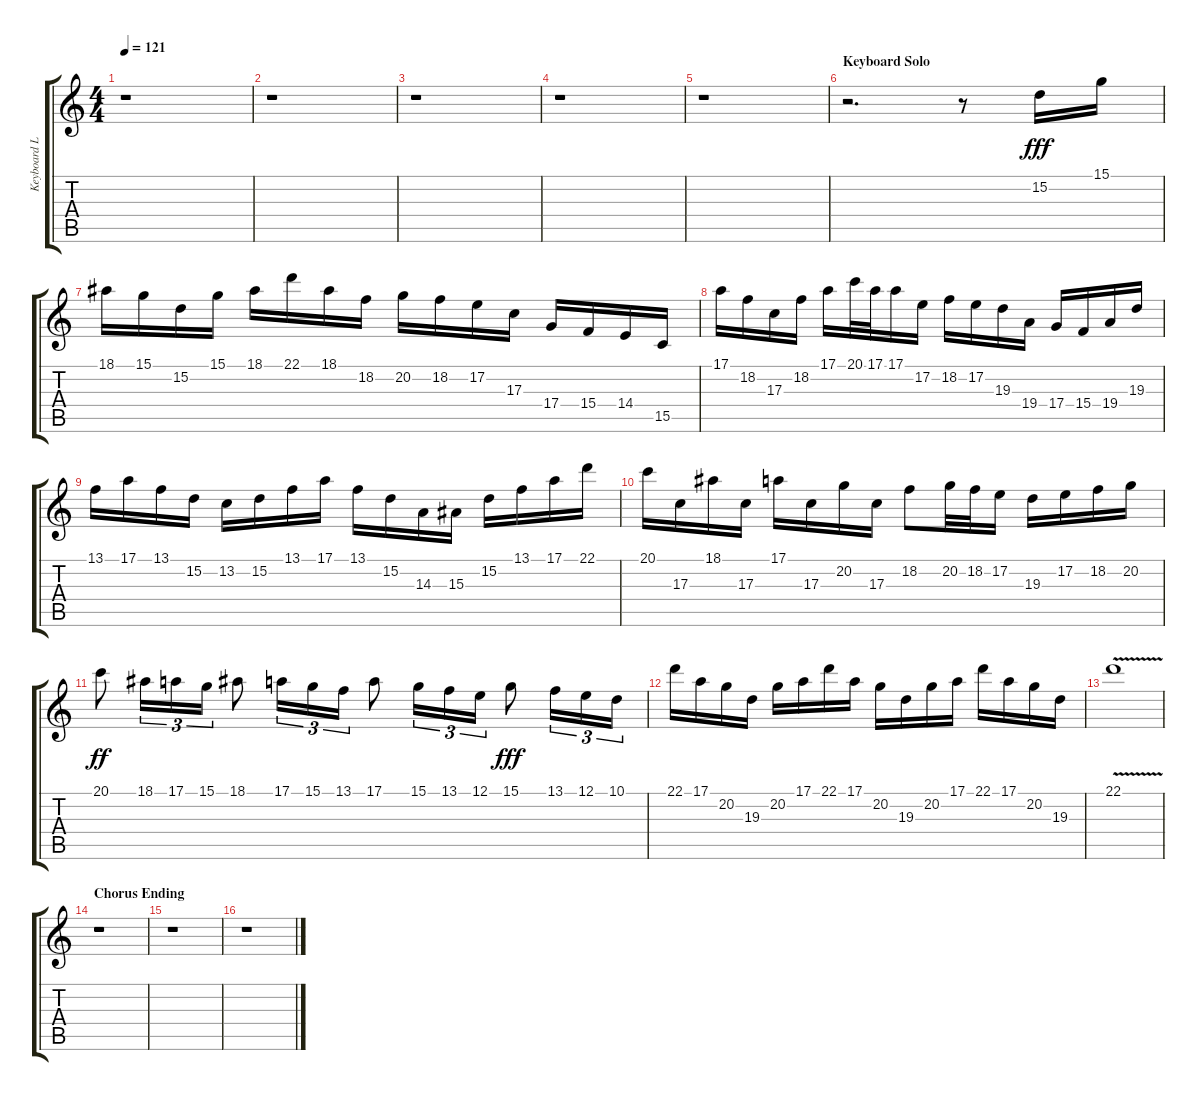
\track ("Keyboard Lead" "Keyboard L") {instrument lead8bassandlead}
\staff {score tabs}
\tuning (E4 B3 G3 D3 A2 E2) {hide}
\ts (4 4)
\tempo 121
\clef g2
\ks c
r.1{dy f} |
r.1 |
r.1 |
r.1 |
r.1 |
\section ("" "Keyboard Solo")
r.2{d} r.8 15.2.16{dy fff balance 8 instrument lead8bassandlead} 15.1.16 |
18.1.16 15.1.16 15.2.16 15.1.16 18.1.16 22.1.16 18.1.16 18.2.16 20.2.16 18.2.16 17.2.16 17.3.16 17.4.16 15.4.16 14.4.16 15.5.16 |
17.1.16 18.2.16 17.3.16 18.2.16 17.1.16 20.1.32 17.1.32 17.1.16 17.2.16 18.2.16 17.2.16 19.3.16 19.4.16 17.4.16 15.4.16 19.4.16 19.3.16 |
13.1.16 17.1.16 13.1.16 15.2.16 13.2.16 15.2.16 13.1.16 17.1.16 13.1.16 15.2.16 14.3.16 15.3.16 15.2.16 13.1.16 17.1.16 22.1.16 |
20.1.16 17.3.16 18.1.16 17.3.16 17.1.16 17.3.16 20.2.16 17.3.16 18.2.8 20.2.32 18.2.32 17.2.16 19.3.16 17.2.16 18.2.16 20.2.16 |
20.1.8{dy ff} 18.1.16{tu (3 2)} 17.1.16{tu (3 2)} 15.1.16{tu (3 2)} 18.1.8 17.1.16{tu (3 2)} 15.1.16{tu (3 2)} 13.1.16{tu (3 2)} 17.1.8 15.1.16{tu (3 2)} 13.1.16{tu (3 2)} 12.1.16{tu (3 2)} 15.1.8{dy fff} 13.1.16{tu (3 2)} 12.1.16{tu (3 2)} 10.1.16{tu (3 2)} |
22.1.16 17.1.16 20.2.16 19.3.16 20.2.16 17.1.16 22.1.16 17.1.16 20.2.16 19.3.16 20.2.16 17.1.16 22.1.16 17.1.16 20.2.16 19.3.16 |
22.1{v}.1 |
\section ("" "Chorus Ending")
r.1 |
r.1 |
r.1
